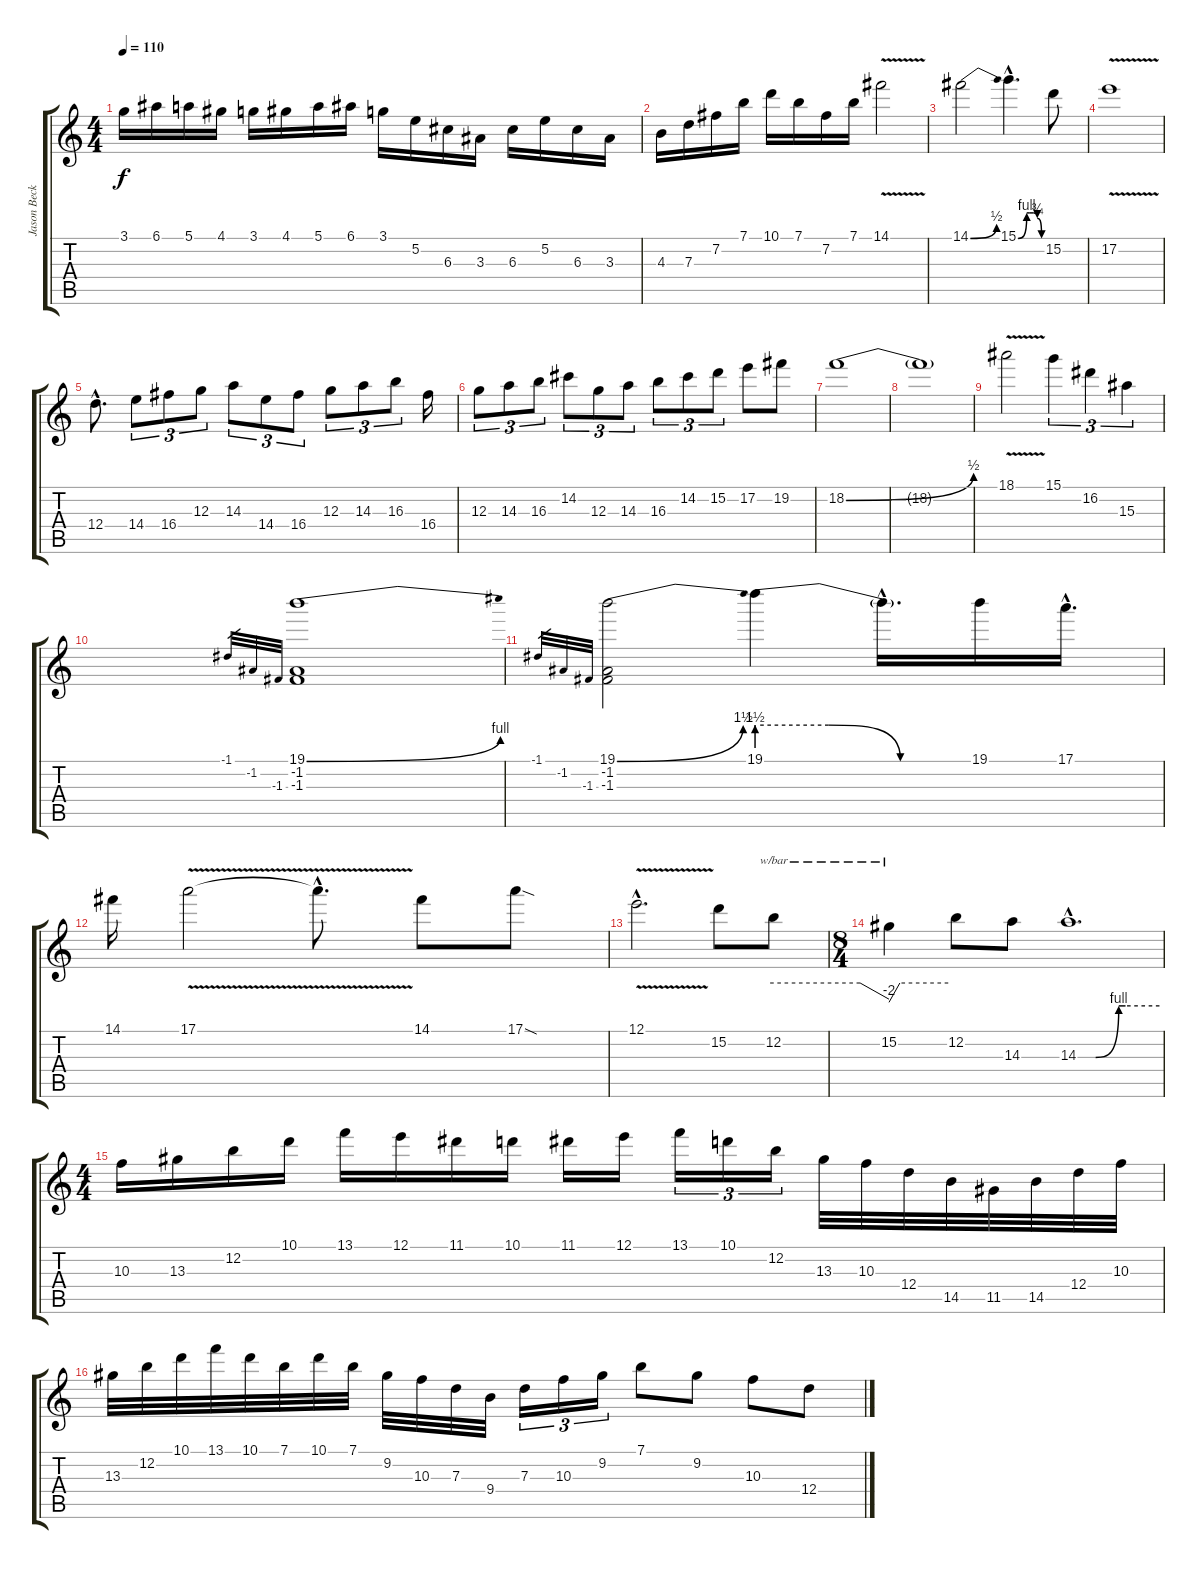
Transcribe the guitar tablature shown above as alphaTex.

\track ("Jason Becker" "Jason Beck") {instrument distortionguitar}
\staff {score tabs}
\tuning (E4 B3 G3 D3 A2 E2) {hide}
\ts (4 4)
\tempo 110
\clef g2
\ks c
3.1.16{dy f} 6.1.16 5.1.16 4.1.16 3.1.16 4.1.16 5.1.16 6.1.16 3.1.16 5.2.16 6.3.16 3.3.16 6.3.16 5.2.16 6.3.16 3.3.16 |
4.3.16 7.3.16 7.2.16 7.1.16 10.1.16 7.1.16 7.2.16 7.1.16 14.1{v}.2 |
14.1{be (bend 0 0 60 2)}.2 15.1{be (custom 0 0 22 4 30 4 40 4 49 3 60 0) hac}.4{d} 15.2.8 |
17.2{v}.1 |
12.4{hac}.8{d} 14.4.8{tu (3 2)} 16.4.8{tu (3 2)} 12.3.8{tu (3 2)} 14.3.8{tu (3 2)} 14.4.8{tu (3 2)} 16.4.8{tu (3 2)} 12.3.8{tu (3 2)} 14.3.8{tu (3 2)} 16.3.8{tu (3 2)} 16.4.16 |
12.3.8{tu (3 2)} 14.3.8{tu (3 2)} 16.3.8{tu (3 2)} 14.2.8{tu (3 2)} 12.3.8{tu (3 2)} 14.3.8{tu (3 2)} 16.3.8{tu (3 2)} 14.2.8{tu (3 2)} 15.2.8{tu (3 2)} 17.2.8 19.2.8 |
18.2{be (bend 0 0 60 2)}.1 |
18.2{t}.1 |
18.1{v}.2{volume 15} 15.1.4{tu (3 2)} 16.2.4{tu (3 2)} 15.3.4{tu (3 2)} |
-1.1.32{gr} -1.2.32{gr} -1.3.32{gr} (19.1{be (bend 0 0 60 4)} -1.2 -1.3).1 |
-1.1.32{gr} -1.2.32{gr} -1.3.32{gr} (19.1{be (bend 0 0 60 6)} -1.2 -1.3).2 19.1{be (custom 0 6 20 6 40 0 60 0)}.4 19.1{hac t}.16{d} 19.1.16 17.1{hac}.16{d} |
14.1.16 17.1{v}.2 17.1{hac t}.8{d} 14.1.8 17.1{sod}.8 |
12.1{v hac}.2{d} 15.2.8 12.2.8{tbe (custom default 0 0 45 0 60 -8)} |
\ts (8 4)
15.2.4{tbe (custom default 0 -12 11 0 60 0)} 12.2.8 14.3.8 14.3{be (custom 0 0 13 0 30 4 35 4 60 4) hac}.1{d} |
\ts (4 4)
10.3.16 13.3.16 12.2.16 10.1.16 13.1.16 12.1.16 11.1.16 10.1.16 11.1.16 12.1.16 13.1.16{tu (3 2)} 10.1.16{tu (3 2)} 12.2.16{tu (3 2)} 13.3.32 10.3.32 12.4.32 14.5.32 11.5.32 14.5.32 12.4.32 10.3.32 |
13.3.32 12.2.32 10.1.32 13.1.32 10.1.32 7.1.32 10.1.32 7.1.32 9.2.32 10.3.32 7.3.32 9.4.32 7.3.16{tu (3 2)} 10.3.16{tu (3 2)} 9.2.16{tu (3 2)} 7.1.8 9.2.8 10.3.8 12.4.8
